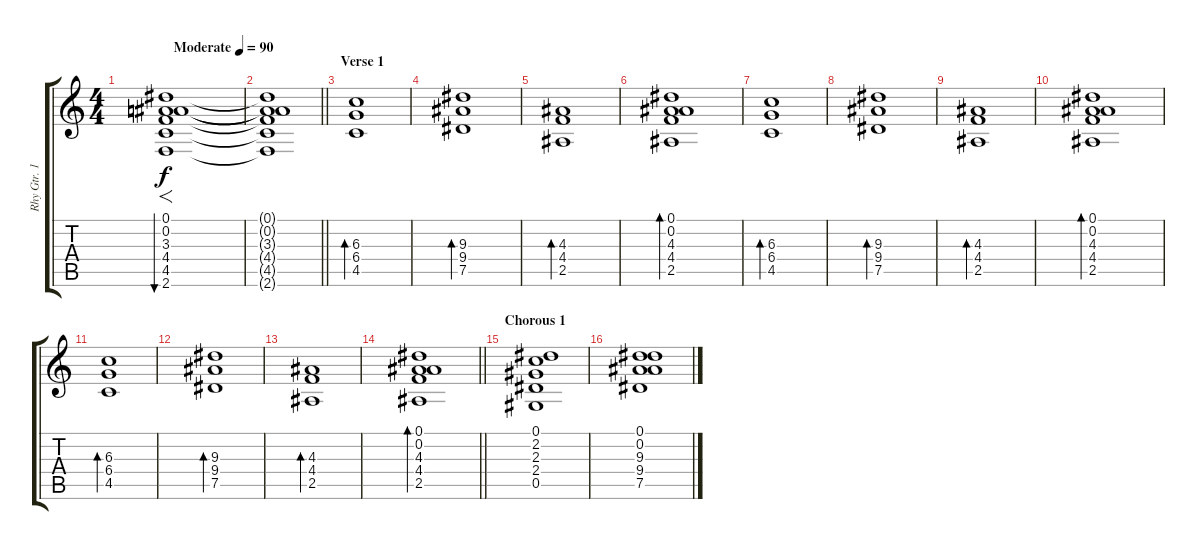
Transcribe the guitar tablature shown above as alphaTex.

\track ("Rhy Gtr. 1" "Rhy Gtr. 1") {instrument electricguitarclean}
\staff {score tabs}
\tuning (Eb4 Bb3 Gb3 Db3 Ab2 Eb2) {hide}
\ts (4 4)
\tempo (90 "Moderate")
\clef g2
\ks c
(0.1 0.2 3.3 4.4 4.5 2.6).1{f bu 60 dy f volume 2 instrument overdrivenguitar} |
\barLineRight lightlight
(0.1{t} 0.2{t} 3.3{t} 4.4{t} 4.5{t} 2.6{t}).1 |
\section ("" "Verse 1")
(6.3 6.4 4.5).1{bd 240 volume 5 instrument electricguitarclean} |
(9.3 9.4 7.5).1{bd 240} |
(4.3 4.4 2.5).1{bd 240} |
(0.1 0.2 4.3 4.4 2.5).1{bd 240} |
(6.3 6.4 4.5).1{bd 240} |
(9.3 9.4 7.5).1{bd 240 txt ""} |
(4.3 4.4 2.5).1{bd 240} |
(0.1 0.2 4.3 4.4 2.5).1{bd 240} |
(6.3 6.4 4.5).1{bd 240} |
(9.3 9.4 7.5).1{bd 240} |
(4.3 4.4 2.5).1{bd 240} |
\barLineRight lightlight
(0.1 0.2 4.3 4.4 2.5).1{bd 120} |
\section ("" "Chorous 1")
(0.1 2.2 2.3 2.4 0.5).1{volume 2 instrument overdrivenguitar} |
(0.1 0.2 9.3 9.4 7.5).1
